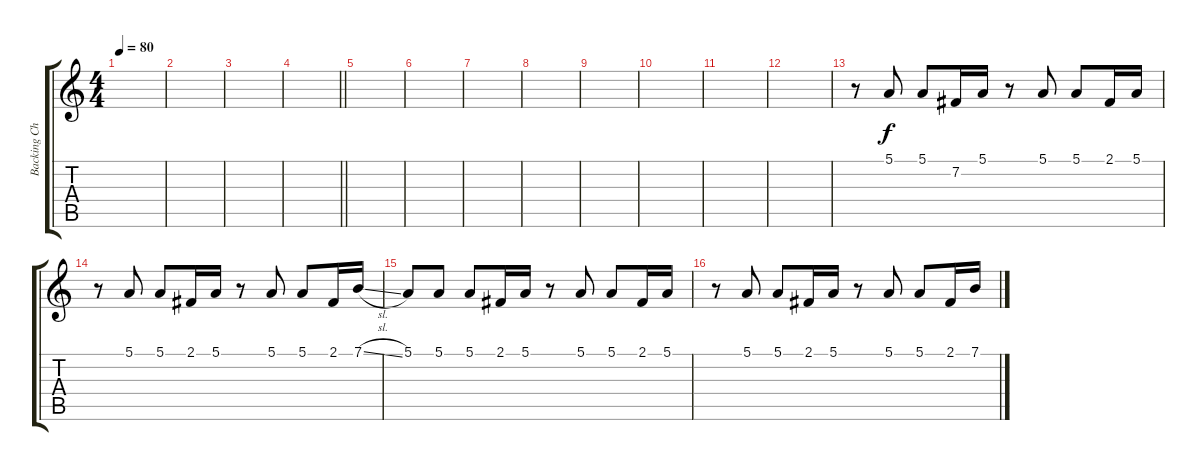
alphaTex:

\track ("Backing Chorus IV" "Backing Ch") {instrument flute}
\staff {score tabs}
\tuning (E4 B3 G3 D3 A2 E2) {hide}
\ts (4 4)
\tempo 80
\clef g2
\ks c
|
|
|
\barLineRight lightlight
|
|
|
|
|
|
|
|
|
r.8 5.1.8 5.1.8 7.2.16 5.1.16 r.8 5.1.8 5.1.8 2.1.16 5.1.16 |
r.8 5.1.8 5.1.8 2.1.16 5.1.16 r.8 5.1.8 5.1.8 2.1.16 7.1{sl}.16 |
5.1.8 5.1.8 5.1.8 2.1.16 5.1.16 r.8 5.1.8 5.1.8 2.1.16 5.1.16 |
r.8 5.1.8 5.1.8 2.1.16 5.1.16 r.8 5.1.8 5.1.8 2.1.16 7.1{sl}.16
